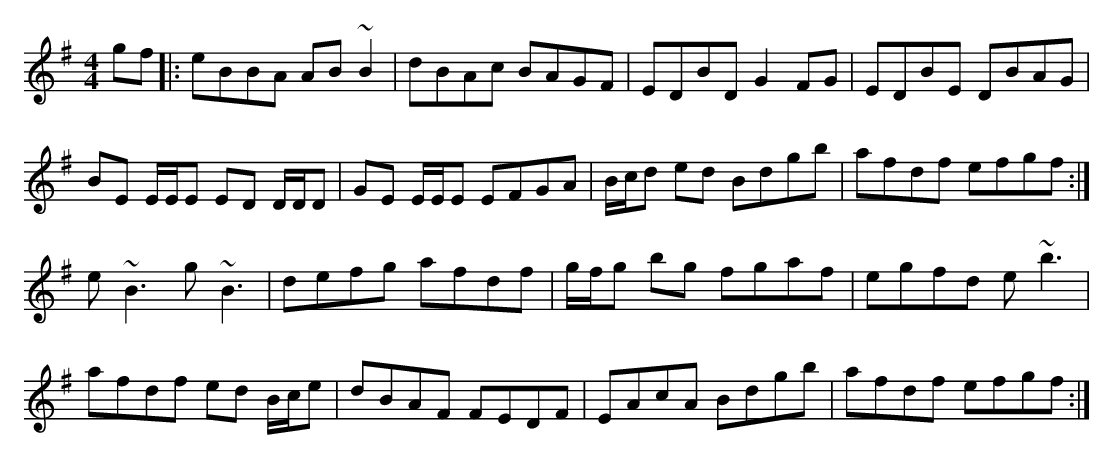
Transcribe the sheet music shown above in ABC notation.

X:1
M:4/4
K:Emin
gf|:eBBA AB~B2|dBAc BAGF|EDBD G2 FG|EDBE DBAG|
BE E/E/E ED D/D/D|GE E/E/E EFGA|B/c/d ed Bdgb|afdf efgf:|
e ~B3 g ~B3|defg afdf|g/f/g bg fgaf|egfd e ~b3|
afdf ed B/c/e|dBAF FEDF|EAcA Bdgb|afdf efgf:|
